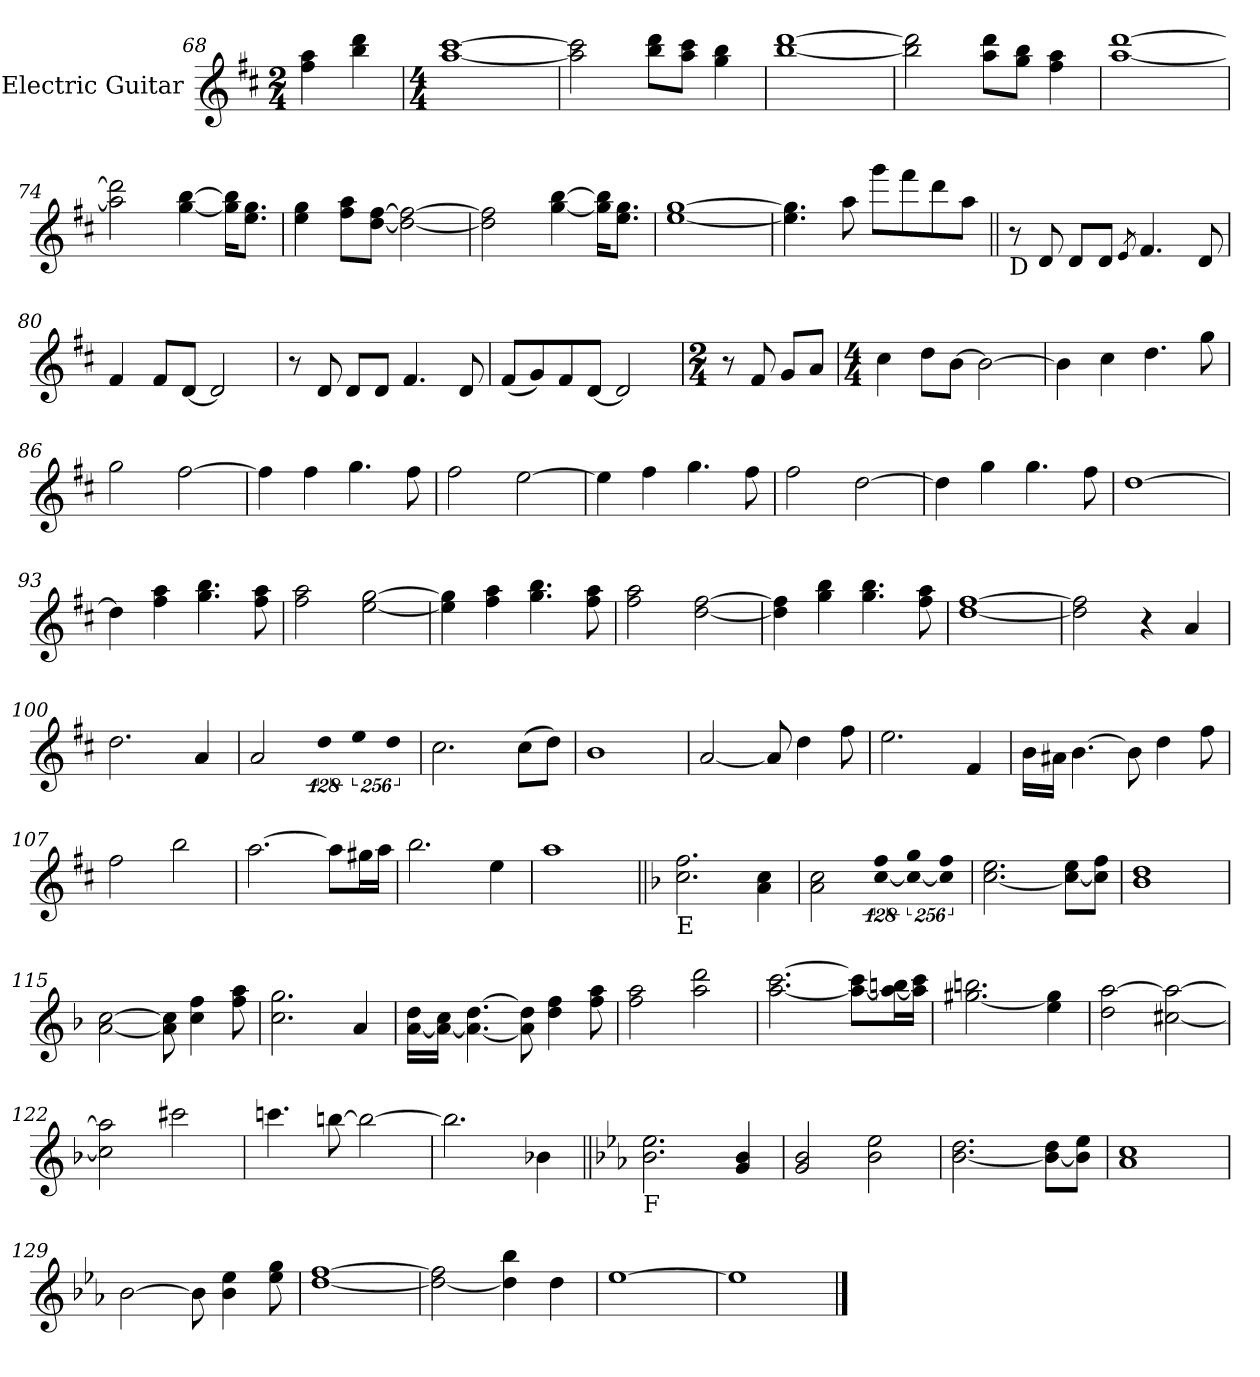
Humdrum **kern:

**kern
*part1
*staff1
*I"Electric Guitar
*I'E. Gtr.
*clefG2
*ITrd7c12
*k[f#c#]
*D:
*M2/4
=68
4f#i\ 4ai
4bi\ 4ddi
=69
*M4/4
[<1ai [>1cc#i
=70
2ai\] 2cc#i]
8bi\ 8ddiL
8ai\ 8cc#iJ
4gi\ 4bi
=71
[<1bi [>1ddi
=72
2bi\] 2ddi]
8ai\ 8ddiL
8gi\ 8biJ
4f#i\ 4ai
!!LO:LB:g=z
=73
[<1ai [>1ddi
=74
2ai\] 2ddi]
[<4gi\ [>4bi
16gi\] 16bi]KL
8.ei\ 8.giJ
=75
4ei\ 4gi
8f#i\ 8aiL
[<8di\ [>8f#iJ
2di\_< 2f#i_>
=76
2di\] 2f#i]
[<4gi\ [>4bi
16gi\] 16bi]KL
8.ei\ 8.giJ
=77
[<1ei [>1gi
=78
4.ei\] 4.gi]
8ai\
8ggi\L
8ff#i\
8ddi\
8ai\J
!!LO:LB:g=z
=79||
!LO:TX:b:t=D
8r
8Di/
8Di/L
8Di/J
8qEi/
4.F#i/
8Di/
=80
4F#i/
8F#i/L
[<8Di/J
2Di/]
=81
8r
8Di/
8Di/L
8Di/J
4.F#i/
8Di/
=82
(8F#i/L
8Gi/)
8F#i/
[<8Di/J
2Di/]
=83
*M2/4
8r
8F#i/
8Gi/L
8Ai/J
=84
*M4/4
4c#i\
8di\L
[>8Bi\J
2Bi\_>
!!LO:LB:g=z
=85
4Bi\]
4c#i\
4.di\
8gi\
=86
2gi\
[>2f#i\
=87
4f#i\]
4f#i\
4.gi\
8f#i\
=88
2f#i\
[>2ei\
=89
4ei\]
4f#i\
4.gi\
8f#i\
=90
2f#i\
[>2di\
!!LO:LB:g=z
=91
4di\]
4gi\
4.gi\
8f#i\
=92
[>1di
=93
4di\]
4f#i\ 4ai
4.gi\ 4.bi
8f#i\ 8ai
=94
2f#i\ 2ai
[<2ei\ [>2gi
=95
4ei\] 4gi]
4f#i\ 4ai
4.gi\ 4.bi
8f#i\ 8ai
=96
2f#i\ 2ai
[<2di\ [>2f#i
!!LO:LB:g=z
=97
4di\] 4f#i]
4gi\ 4bi
4.gi\ 4.bi
8f#i\ 8ai
=98
[<1di [>1f#i
=99
2di\] 2f#i]
4r
4Ai/
=100
2.di\
4Ai/
=101
2Ai/
!LO:N:vis=4
512%85di\
!LO:N:vis=4
1024%171ei\
!LO:N:vis=4
1024%171di\
=102
2.c#i\
(8c#i\L
8di\J)
=103
1Bi
=104
[<2Ai/
8Ai/]
4di\
8f#i\
!!LO:LB:g=z
=105
2.ei\
4F#i/
=106
16Bi\LL
16A#Xi\JJ
[>4.Bi\
8Bi\]
4di\
8f#i\
=107
2f#i\
2bi\
=108
[>2.ai\
8ai\L]
16g#Xi\L
16ai\JJ
=109
2.bi\
4ei\
=110
1ai
!!LO:LB:g=z
=111||
*k[b-]
*F:
!LO:TX:b:t=E
2.ci\ 2.fi
4Ai\ 4ci
=112
2Ai\ 2ci
!LO:N:vis=4
[<512%85ci\ 512%85fi
!LO:N:vis=4
1024%171ci\_< 1024%171gi
!LO:N:vis=4
1024%171ci\] 1024%171fi
=113
[<2.ci\ 2.ei
8ci\_< 8eiL
8ci\] 8fiJ
=114
1B-i 1di
=115
[<2Ai\ [>2ci
8Ai\] 8ci]
4ci\ 4fi
8fi\ 8ai
=116
2.ci\ 2.gi
4Ai/
=117
[<16Ai\ 16diLL
16Ai\_< 16ciJJ
4.Ai\_< [>4.di
8Ai\] 8di]
4di\ 4fi
8fi\ 8ai
!!LO:LB:g=z
=118
2fi\ 2ai
2ai\ 2ddi
=119
[<2.ai\ [>2.cci
8ai\_< 8cci]L
16ai\_< 16bniL
16ai\] 16cciJJ
=120
[<2.g#Xi\ 2.bni
4ei\ 4g#i]
=121
2di\ [>2ai
[<2c#Xi\ 2ai_>
=122
2c#i\] 2ai]
2cc#Xi\
=123
4.ccni\
[>8bni\
2bi\_>
=124
2.bi\]
4B-Xi\
!!LO:LB:g=z
=125||
*k[b-e-a-]
*E-:
!LO:TX:b:t=F
2.B-i\ 2.e-i
4Gi/ 4B-i
=126
2Gi/ 2B-i
2B-i\ 2e-i
=127
[<2.B-i\ 2.di
8B-i\_< 8diL
8B-i\] 8e-iJ
=128
1A-i 1ci
!!LO:LB:g=z
=129
[>2B-i\
8B-i\]
4B-i\ 4e-i
8e-i\ 8gi
=130
[<1di [>1fi
=131
2di\_< 2fi]
4di\] 4b-i
4di\
=132
[>1e-i
=133
1e-i]
==
*-
